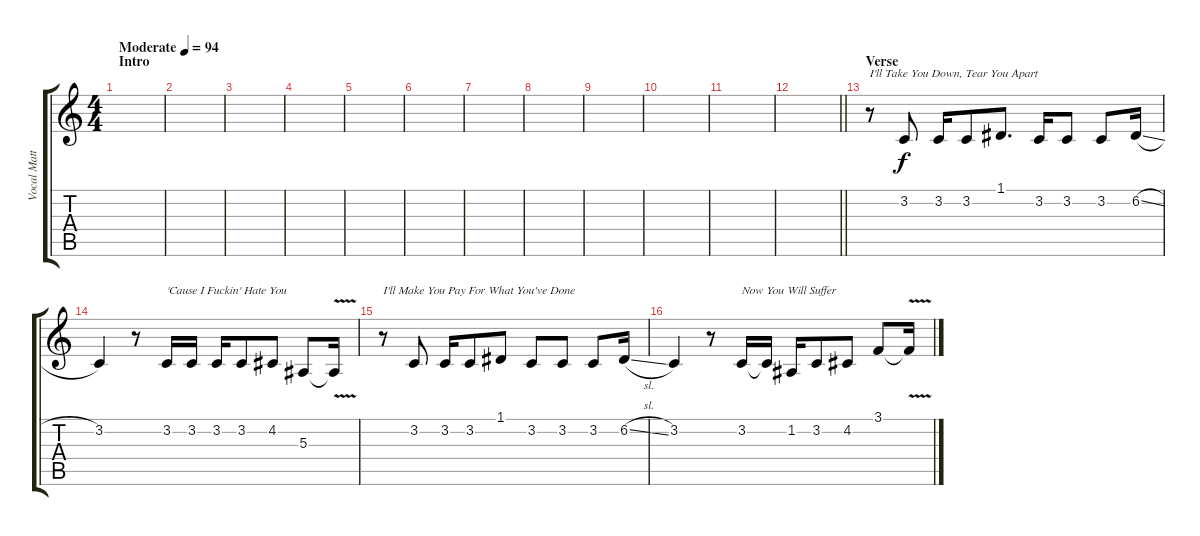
\track ("Vocal Matt/Jay" "Vocal Matt") {instrument lead1square}
\staff {score tabs}
\tuning (D4 A3 F3 C3 G2 C2) {hide}
\ts (4 4)
\section ("" "Intro")
\tempo (94 "Moderate")
\clef g2
\ks c
|
|
|
|
|
|
|
|
|
|
|
\barLineRight lightlight
|
\section ("" "Verse")
r.8{txt "I'll Take You Down, Tear You Apart"} 3.2.8 3.2.16 3.2.8 1.1.8{d} 3.2.16 3.2.8 3.2.8 6.2{sl}.16 |
3.2.4 r.8 3.2.16{txt "'Cause I Fuckin' Hate You"} 3.2.16 3.2.16 3.2.8 4.2.8 5.3.8 5.3{v t}.16 |
r.8{txt "I'll Make You Pay For What You've Done"} 3.2.8 3.2.16 3.2.8 1.1.8 3.2.8 3.2.8 3.2.8 6.2{sl}.16 |
3.2.4 r.8 3.2.16{txt "Now You Will Suffer"} 3.2{t}.16 1.2.16 3.2.8 4.2.8 3.1.8 3.1{v t}.16
